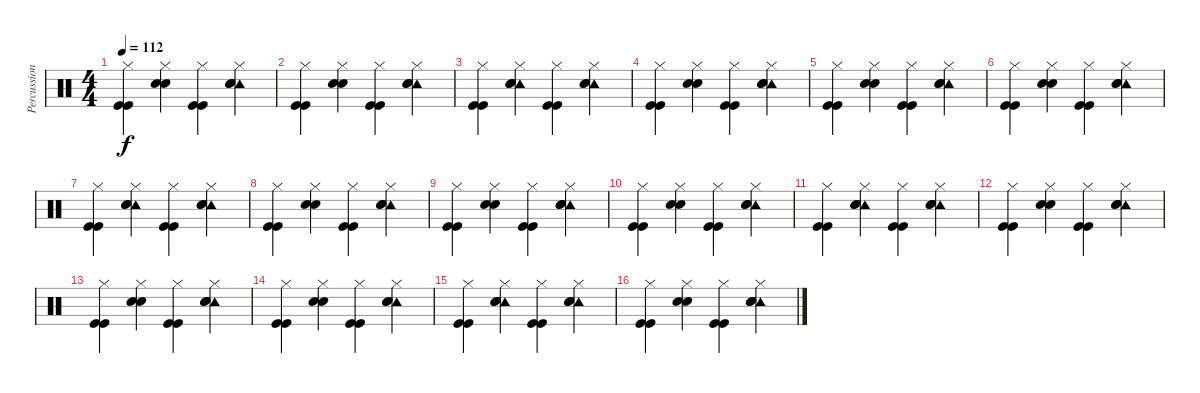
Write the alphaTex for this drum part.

\track ("Percussion" "Percussion") {instrument percussion}
\staff {score}
\articulation defaults
\ts (4 4)
\tempo 112
\clef neutral
\ks c
("Hi-Hat (closed)" "Kick (hit)" "Kick (hit)").4{dy f} ("Hi-Hat (closed)" "Electric Snare (hit)" "Electric Snare (hit)").4 ("Hi-Hat (closed)" "Kick (hit)" "Kick (hit)").4 ("Tambourine (hit)" "Hi-Hat (closed)" "Electric Snare (hit)" "Electric Snare (hit)").4 |
("Hi-Hat (closed)" "Kick (hit)" "Kick (hit)").4 ("Hi-Hat (closed)" "Electric Snare (hit)" "Electric Snare (hit)").4 ("Hi-Hat (closed)" "Kick (hit)" "Kick (hit)").4 ("Tambourine (hit)" "Hi-Hat (closed)" "Electric Snare (hit)" "Electric Snare (hit)").4 |
("Hi-Hat (closed)" "Kick (hit)" "Kick (hit)").4 ("Tambourine (hit)" "Hi-Hat (closed)" "Electric Snare (hit)" "Electric Snare (hit)").4 ("Hi-Hat (closed)" "Kick (hit)" "Kick (hit)").4 ("Tambourine (hit)" "Hi-Hat (closed)" "Electric Snare (hit)" "Electric Snare (hit)").4 |
("Hi-Hat (closed)" "Kick (hit)" "Kick (hit)").4 ("Hi-Hat (closed)" "Electric Snare (hit)" "Electric Snare (hit)").4 ("Hi-Hat (closed)" "Kick (hit)" "Kick (hit)").4 ("Tambourine (hit)" "Hi-Hat (closed)" "Electric Snare (hit)" "Electric Snare (hit)").4 |
("Hi-Hat (closed)" "Kick (hit)" "Kick (hit)").4 ("Hi-Hat (closed)" "Electric Snare (hit)" "Electric Snare (hit)").4 ("Hi-Hat (closed)" "Kick (hit)" "Kick (hit)").4 ("Tambourine (hit)" "Hi-Hat (closed)" "Electric Snare (hit)" "Electric Snare (hit)").4 |
("Hi-Hat (closed)" "Kick (hit)" "Kick (hit)").4 ("Hi-Hat (closed)" "Electric Snare (hit)" "Electric Snare (hit)").4 ("Hi-Hat (closed)" "Kick (hit)" "Kick (hit)").4 ("Tambourine (hit)" "Hi-Hat (closed)" "Electric Snare (hit)" "Electric Snare (hit)").4 |
("Hi-Hat (closed)" "Kick (hit)" "Kick (hit)").4 ("Tambourine (hit)" "Hi-Hat (closed)" "Electric Snare (hit)" "Electric Snare (hit)").4 ("Hi-Hat (closed)" "Kick (hit)" "Kick (hit)").4 ("Tambourine (hit)" "Hi-Hat (closed)" "Electric Snare (hit)" "Electric Snare (hit)").4 |
("Hi-Hat (closed)" "Kick (hit)" "Kick (hit)").4 ("Hi-Hat (closed)" "Electric Snare (hit)" "Electric Snare (hit)").4 ("Hi-Hat (closed)" "Kick (hit)" "Kick (hit)").4 ("Tambourine (hit)" "Hi-Hat (closed)" "Electric Snare (hit)" "Electric Snare (hit)").4 |
("Hi-Hat (closed)" "Kick (hit)" "Kick (hit)").4 ("Hi-Hat (closed)" "Electric Snare (hit)" "Electric Snare (hit)").4 ("Hi-Hat (closed)" "Kick (hit)" "Kick (hit)").4 ("Tambourine (hit)" "Hi-Hat (closed)" "Electric Snare (hit)" "Electric Snare (hit)").4 |
("Hi-Hat (closed)" "Kick (hit)" "Kick (hit)").4 ("Hi-Hat (closed)" "Electric Snare (hit)" "Electric Snare (hit)").4 ("Hi-Hat (closed)" "Kick (hit)" "Kick (hit)").4 ("Tambourine (hit)" "Hi-Hat (closed)" "Electric Snare (hit)" "Electric Snare (hit)").4 |
("Hi-Hat (closed)" "Kick (hit)" "Kick (hit)").4 ("Tambourine (hit)" "Hi-Hat (closed)" "Electric Snare (hit)" "Electric Snare (hit)").4 ("Hi-Hat (closed)" "Kick (hit)" "Kick (hit)").4 ("Tambourine (hit)" "Hi-Hat (closed)" "Electric Snare (hit)" "Electric Snare (hit)").4 |
("Hi-Hat (closed)" "Kick (hit)" "Kick (hit)").4 ("Hi-Hat (closed)" "Electric Snare (hit)" "Electric Snare (hit)").4 ("Hi-Hat (closed)" "Kick (hit)" "Kick (hit)").4 ("Tambourine (hit)" "Hi-Hat (closed)" "Electric Snare (hit)" "Electric Snare (hit)").4 |
("Hi-Hat (closed)" "Kick (hit)" "Kick (hit)").4 ("Hi-Hat (closed)" "Electric Snare (hit)" "Electric Snare (hit)").4 ("Hi-Hat (closed)" "Kick (hit)" "Kick (hit)").4 ("Tambourine (hit)" "Hi-Hat (closed)" "Electric Snare (hit)" "Electric Snare (hit)").4 |
("Hi-Hat (closed)" "Kick (hit)" "Kick (hit)").4 ("Hi-Hat (closed)" "Electric Snare (hit)" "Electric Snare (hit)").4 ("Hi-Hat (closed)" "Kick (hit)" "Kick (hit)").4 ("Tambourine (hit)" "Hi-Hat (closed)" "Electric Snare (hit)" "Electric Snare (hit)").4 |
("Hi-Hat (closed)" "Kick (hit)" "Kick (hit)").4 ("Tambourine (hit)" "Hi-Hat (closed)" "Electric Snare (hit)" "Electric Snare (hit)").4 ("Hi-Hat (closed)" "Kick (hit)" "Kick (hit)").4 ("Tambourine (hit)" "Hi-Hat (closed)" "Electric Snare (hit)" "Electric Snare (hit)").4 |
("Hi-Hat (closed)" "Kick (hit)" "Kick (hit)").4 ("Hi-Hat (closed)" "Electric Snare (hit)" "Electric Snare (hit)").4 ("Hi-Hat (closed)" "Kick (hit)" "Kick (hit)").4 ("Tambourine (hit)" "Hi-Hat (closed)" "Electric Snare (hit)" "Electric Snare (hit)").4
